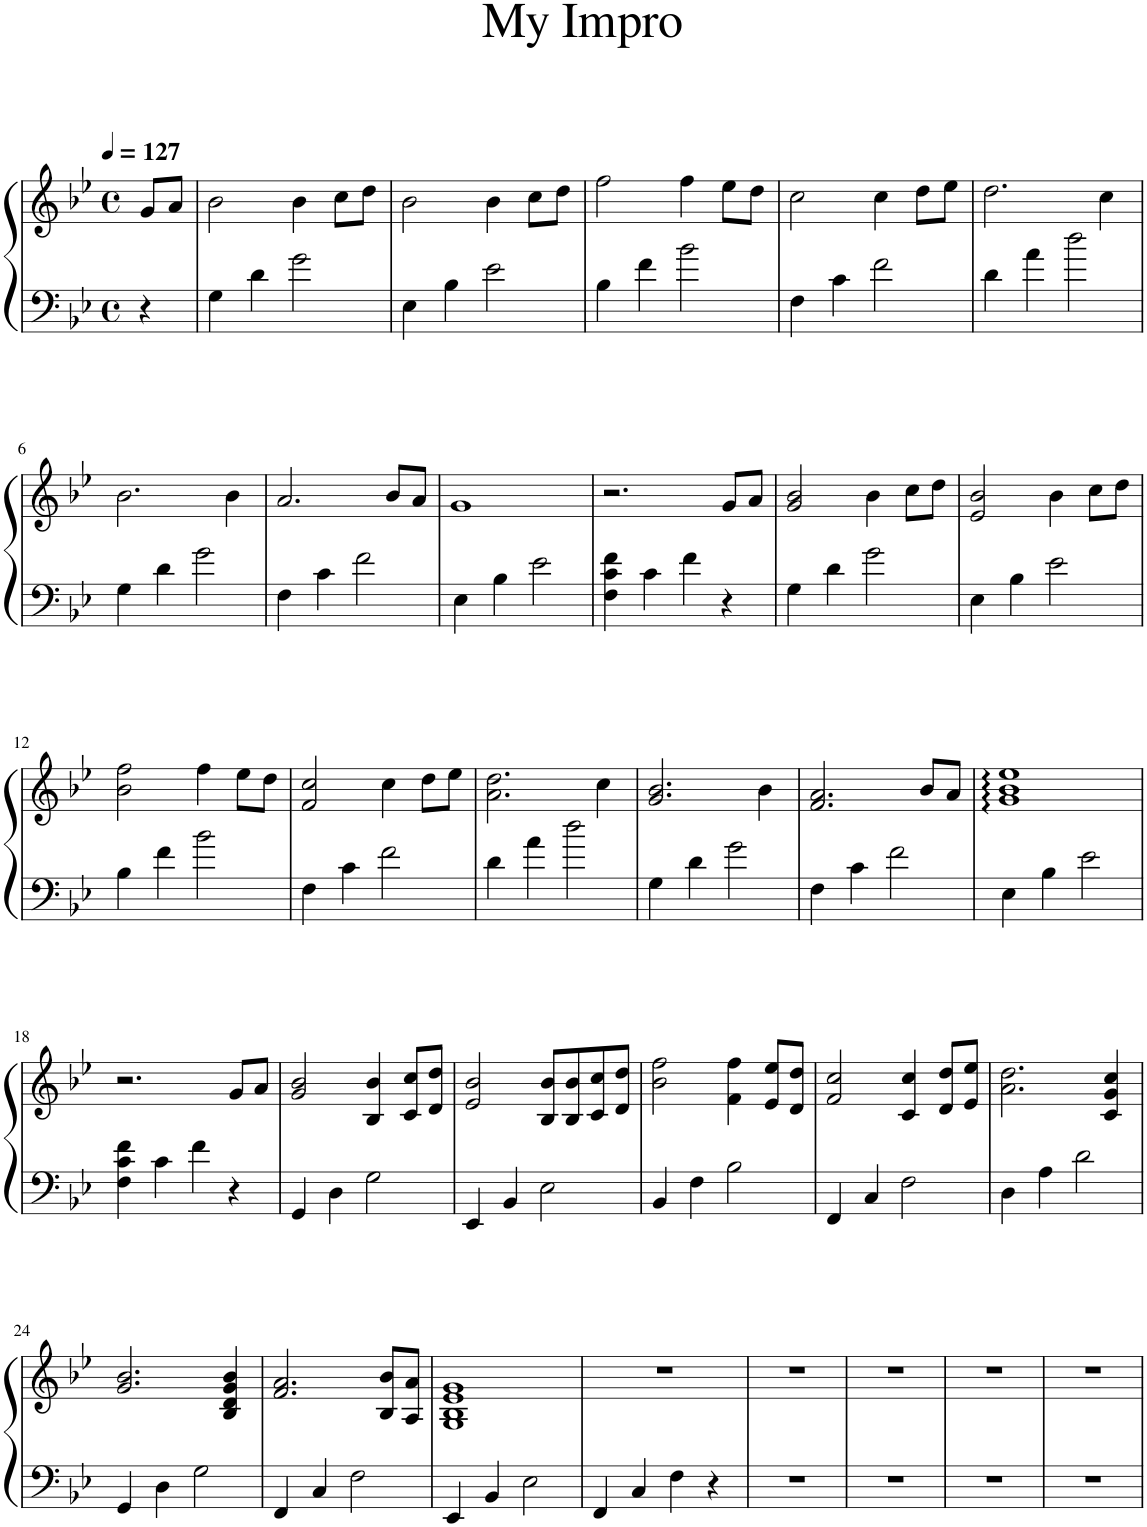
**kern	**kern
*part1	*part1
*staff2	*staff1
*I"Piano	*
*I'Pno.	*
*clefF4	*clefG2
*k[b-e-]	*k[b-e-]
*M4/4	*M4/4
*met(c)	*met(c)
*MM127	*MM127
=	=
4r	8g/L
.	8a/J
=1	=1
4G\	2b-\
4d\	.
2g\	4b-\
.	8cc\L
.	8dd\J
=2	=2
4E-\	2b-\
4B-\	.
2e-\	4b-\
.	8cc\L
.	8dd\J
=3	=3
4B-\	2ff\
4f\	.
2b-\	4ff\
.	8ee-\L
.	8dd\J
=4	=4
4F\	2cc\
4c\	.
2f\	4cc\
.	8dd\L
.	8ee-\J
=5	=5
4d\	2.dd\
4a\	.
2dd\	.
.	4cc\
!!LO:LB:g=z
=6	=6
4G\	2.b-\
4d\	.
2g\	.
.	4b-\
=7	=7
4F\	2.a/
4c\	.
2f\	.
.	8b-/L
.	8a/J
=8	=8
4E-\	1g
4B-\	.
2e-\	.
=9	=9
4F\ 4c\ 4f\	2.r
4c\	.
4f\	.
4r	8g/L
.	8a/J
=10	=10
4G\	2g/ 2b-/
4d\	.
2g\	4b-\
.	8cc\L
.	8dd\J
=11	=11
4E-\	2e-/ 2b-/
4B-\	.
2e-\	4b-\
.	8cc\L
.	8dd\J
!!LO:LB:g=z
=12	=12
4B-\	2b-\ 2ff\
4f\	.
2b-\	4ff\
.	8ee-\L
.	8dd\J
=13	=13
4F\	2f/ 2cc/
4c\	.
2f\	4cc\
.	8dd\L
.	8ee-\J
=14	=14
4d\	2.a\ 2.dd\
4a\	.
2dd\	.
.	4cc\
=15	=15
4G\	2.g/ 2.b-/
4d\	.
2g\	.
.	4b-\
=16	=16
4F\	2.f/ 2.a/
4c\	.
2f\	.
.	8b-/L
.	8a/J
=17	=17
4E-\	1g: 1b-: 1ee-:
4B-\	.
2e-\	.
!!LO:LB:g=z
=18	=18
4F\ 4c\ 4f\	2.r
4c\	.
4f\	.
4r	8g/L
.	8a/J
=19	=19
4GG/	2g/ 2b-/
4D\	.
2G\	4B-/ 4b-/
.	8c/ 8cc/L
.	8d/ 8dd/J
=20	=20
4EE-/	2e-/ 2b-/
4BB-/	.
2E-\	8B-/ 8b-/L
.	8B-/ 8b-/
.	8c/ 8cc/
.	8d/ 8dd/J
=21	=21
4BB-/	2b-\ 2ff\
4F\	.
2B-\	4f\ 4ff\
.	8e-/ 8ee-/L
.	8d/ 8dd/J
=22	=22
4FF/	2f/ 2cc/
4C/	.
2F\	4c/ 4cc/
.	8d/ 8dd/L
.	8e-/ 8ee-/J
=23	=23
4D\	2.a\ 2.dd\
4A\	.
2d\	.
.	4c/ 4g/ 4cc/
!!LO:LB:g=z
=24	=24
4GG/	2.g/ 2.b-/
4D\	.
2G\	.
.	4B-/ 4d/ 4g/ 4b-/
=25	=25
4FF/	2.f/ 2.a/
4C/	.
2F\	.
.	8B-/ 8b-/L
.	8A/ 8a/J
=26	=26
4EE-/	1G 1B- 1e- 1g
4BB-/	.
2E-\	.
=27	=27
4FF/	1r
4C/	.
4F\	.
4r	.
=28	=28
1r	1r
=29	=29
1r	1r
=30	=30
1r	1r
=31	=31
1r	1r
=	=
*-	*-
